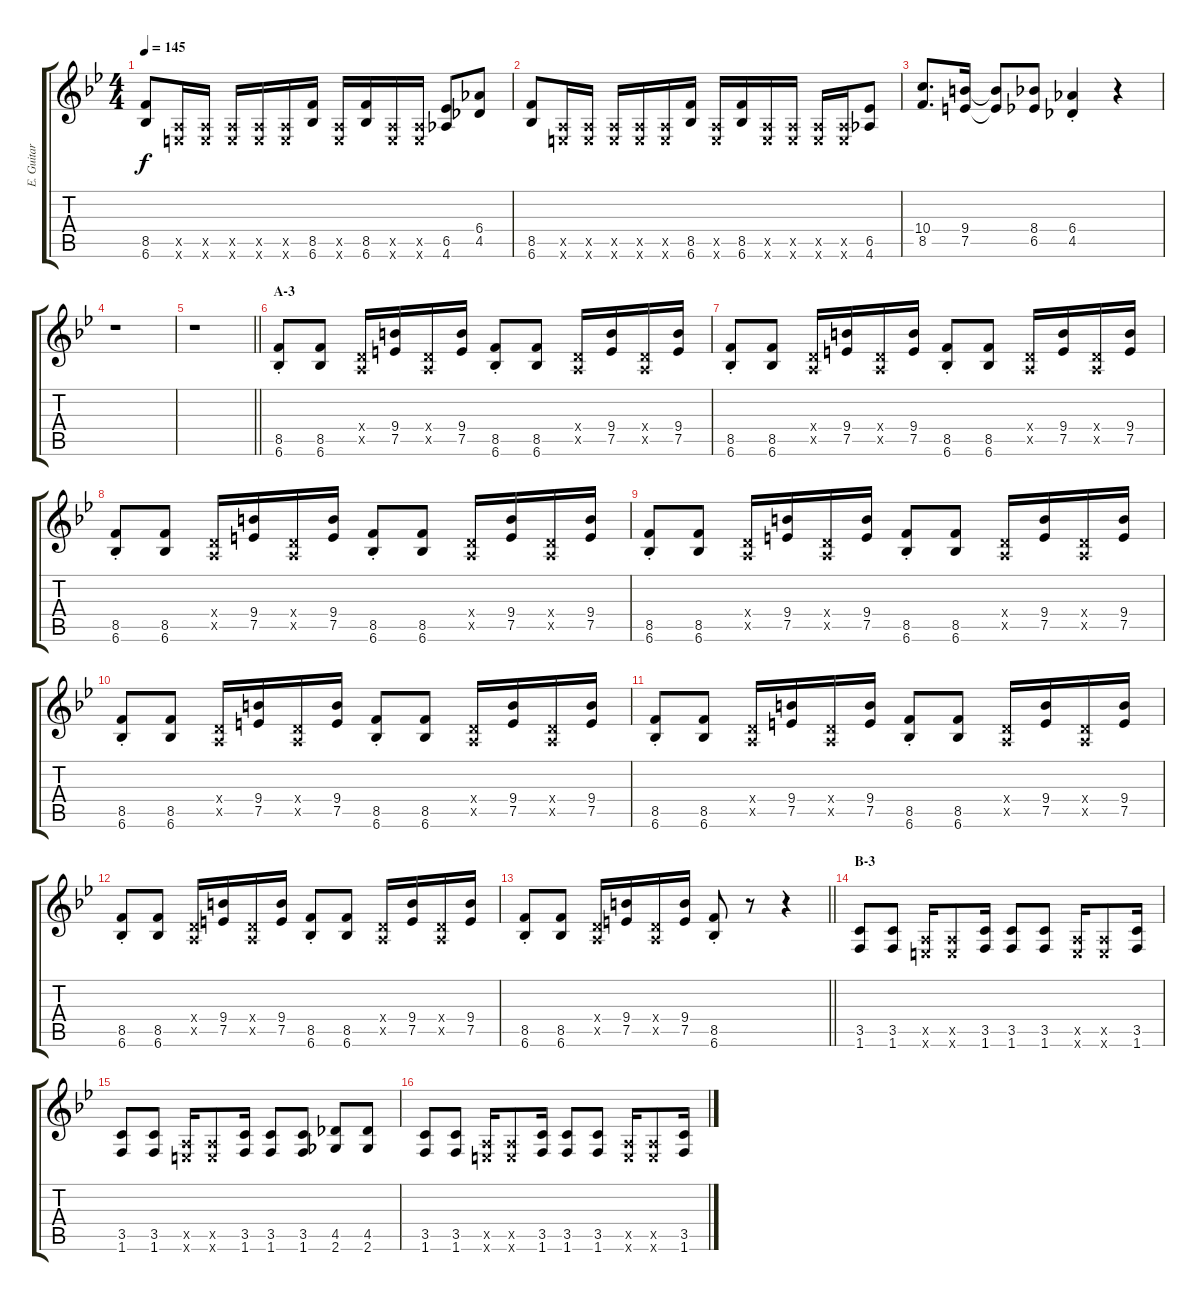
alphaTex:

\track ("E. Guitar II" "E. Guitar ") {instrument overdrivenguitar}
\staff {score tabs}
\tuning (E4 B3 G3 D3 A2 E2) {hide}
\ts (4 4)
\tempo 145
\clef g2
\ks bb
(8.5 6.6).8{dy f} (0.5{x} 0.6{x}).16 (0.5{x} 0.6{x}).16 (0.5{x} 0.6{x}).16 (0.5{x} 0.6{x}).16 (0.5{x} 0.6{x}).16 (8.5 6.6).16 (0.5{x} 0.6{x}).16 (8.5 6.6).16 (0.5{x} 0.6{x}).16 (0.5{x} 0.6{x}).16 (6.5 4.6).8 (6.4 4.5).8 |
(8.5 6.6).8 (0.5{x} 0.6{x}).16 (0.5{x} 0.6{x}).16 (0.5{x} 0.6{x}).16 (0.5{x} 0.6{x}).16 (0.5{x} 0.6{x}).16 (8.5 6.6).16 (0.5{x} 0.6{x}).16 (8.5 6.6).16 (0.5{x} 0.6{x}).16 (0.5{x} 0.6{x}).16 (0.5{x} 0.6{x}).16 (0.5{x} 0.6{x}).16 (6.5 4.6).8 |
(10.4 8.5).8{d} (9.4 7.5).16 (9.4{t} 7.5{t}).8 (8.4 6.5).8 (6.4{st} 4.5{st}).4 r.4 |
r.1 |
\barLineRight lightlight
r.1 |
\section ("" "A-3")
(8.5{st} 6.6{st}).8 (8.5 6.6).8 (0.4{x} 0.5{x}).16 (9.4 7.5).16 (0.4{x} 0.5{x}).16 (9.4 7.5).16 (8.5{st} 6.6{st}).8 (8.5 6.6).8 (0.4{x} 0.5{x}).16 (9.4 7.5).16 (0.4{x} 0.5{x}).16 (9.4 7.5).16 |
(8.5{st} 6.6{st}).8 (8.5 6.6).8 (0.4{x} 0.5{x}).16 (9.4 7.5).16 (0.4{x} 0.5{x}).16 (9.4 7.5).16 (8.5{st} 6.6{st}).8 (8.5 6.6).8 (0.4{x} 0.5{x}).16 (9.4 7.5).16 (0.4{x} 0.5{x}).16 (9.4 7.5).16 |
(8.5{st} 6.6{st}).8 (8.5 6.6).8 (0.4{x} 0.5{x}).16 (9.4 7.5).16 (0.4{x} 0.5{x}).16 (9.4 7.5).16 (8.5{st} 6.6{st}).8 (8.5 6.6).8 (0.4{x} 0.5{x}).16 (9.4 7.5).16 (0.4{x} 0.5{x}).16 (9.4 7.5).16 |
(8.5{st} 6.6{st}).8 (8.5 6.6).8 (0.4{x} 0.5{x}).16 (9.4 7.5).16 (0.4{x} 0.5{x}).16 (9.4 7.5).16 (8.5{st} 6.6{st}).8 (8.5 6.6).8 (0.4{x} 0.5{x}).16 (9.4 7.5).16 (0.4{x} 0.5{x}).16 (9.4 7.5).16 |
(8.5{st} 6.6{st}).8 (8.5 6.6).8 (0.4{x} 0.5{x}).16 (9.4 7.5).16 (0.4{x} 0.5{x}).16 (9.4 7.5).16 (8.5{st} 6.6{st}).8 (8.5 6.6).8 (0.4{x} 0.5{x}).16 (9.4 7.5).16 (0.4{x} 0.5{x}).16 (9.4 7.5).16 |
(8.5{st} 6.6{st}).8 (8.5 6.6).8 (0.4{x} 0.5{x}).16 (9.4 7.5).16 (0.4{x} 0.5{x}).16 (9.4 7.5).16 (8.5{st} 6.6{st}).8 (8.5 6.6).8 (0.4{x} 0.5{x}).16 (9.4 7.5).16 (0.4{x} 0.5{x}).16 (9.4 7.5).16 |
(8.5{st} 6.6{st}).8 (8.5 6.6).8 (0.4{x} 0.5{x}).16 (9.4 7.5).16 (0.4{x} 0.5{x}).16 (9.4 7.5).16 (8.5{st} 6.6{st}).8 (8.5 6.6).8 (0.4{x} 0.5{x}).16 (9.4 7.5).16 (0.4{x} 0.5{x}).16 (9.4 7.5).16 |
\barLineRight lightlight
(8.5{st} 6.6{st}).8 (8.5 6.6).8 (0.4{x} 0.5{x}).16 (9.4 7.5).16 (0.4{x} 0.5{x}).16 (9.4 7.5).16 (8.5{st} 6.6{st}).8 r.8 r.4 |
\section ("" "B-3")
(3.5 1.6).8 (3.5 1.6).8 (0.5{x} 0.6{x}).16 (0.5{x} 0.6{x}).8 (3.5 1.6).16 (3.5 1.6).8 (3.5 1.6).8 (0.5{x} 0.6{x}).16 (0.5{x} 0.6{x}).8 (3.5 1.6).16 |
(3.5 1.6).8 (3.5 1.6).8 (0.5{x} 0.6{x}).16 (0.5{x} 0.6{x}).8 (3.5 1.6).16 (3.5 1.6).8 (3.5 1.6).8 (4.5 2.6).8 (4.5 2.6).8 |
(3.5 1.6).8 (3.5 1.6).8 (0.5{x} 0.6{x}).16 (0.5{x} 0.6{x}).8 (3.5 1.6).16 (3.5 1.6).8 (3.5 1.6).8 (0.5{x} 0.6{x}).16 (0.5{x} 0.6{x}).8 (3.5 1.6).16
